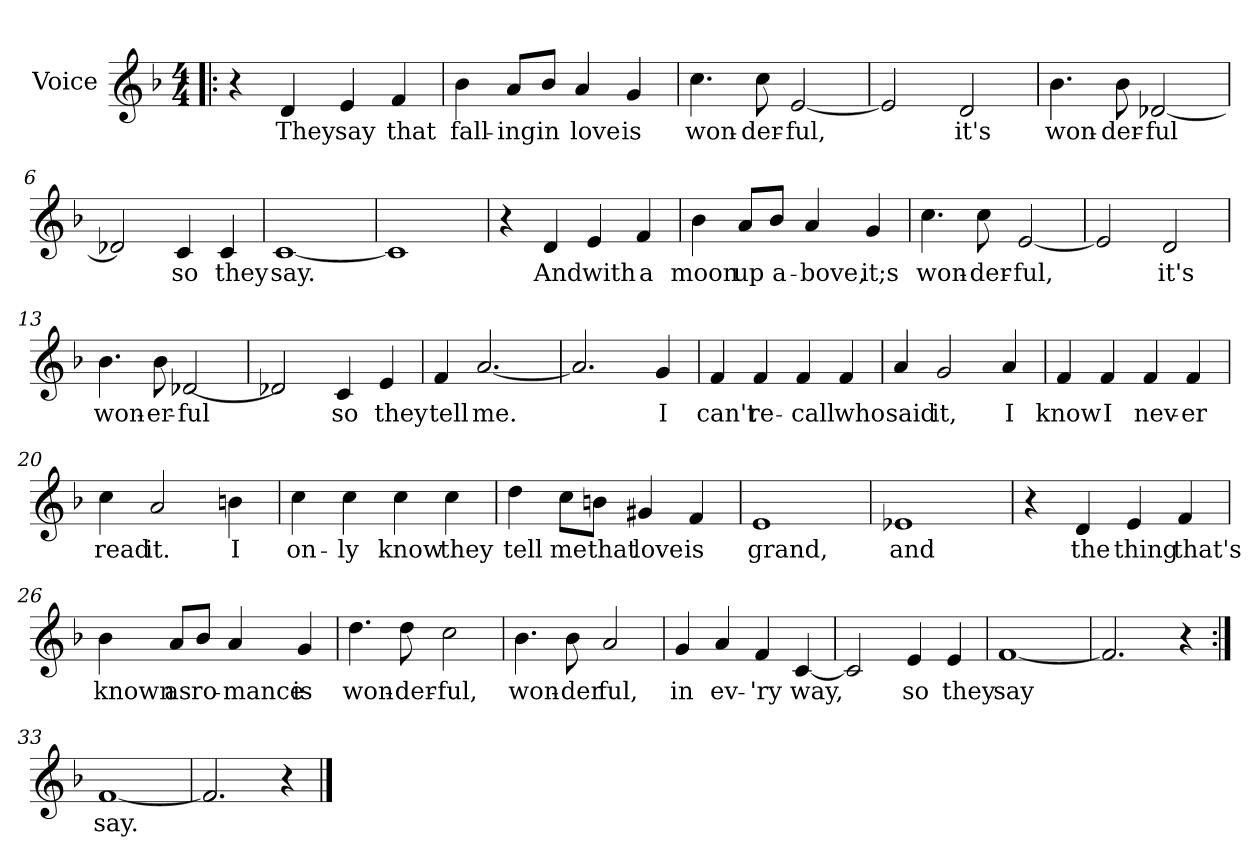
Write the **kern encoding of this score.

**kern	**text
*part1	*part1
*staff1	*staff1
*I"Voice	*
*clefG2	*
*k[b-]	*
*F:	*
*M4/4	*
=1!|:	=1!|:
4r	.
4d/	They
4e/	say
4f/	that
=2	=2
4b-\	fall-
8a/L	ing
8b-/J	in
4a/	love
4g/	is
=3	=3
4.cc\	won-
8cc\	-der-
[2e/	-ful,
=4	=4
2e/]	.
2d/	it's
=5	=5
4.b-\	won-
8b-\	der-
[2d-X/	-ful
!!LO:LB:g=z
=6	=6
2d-X/]	.
4c/	so
4c/	they
=7	=7
[1c	say.
=8	=8
1c]	.
=9	=9
4r	.
4d/	And
4e/	with
4f/	a
=10	=10
4b-\	moon
8a/L	up
8b-/J	a-
4a/	-bove,
4g/	it;s
=11	=11
4.cc\	won-
8cc\	-der-
[2e/	-ful,
!!LO:LB:g=z
=12	=12
2e/]	.
2d/	it's
=13	=13
4.b-\	won-
8b-\	-er-
[2d-X/	-ful
=14	=14
2d-X/]	.
4c/	so
4e/	they
=15	=15
4f/	tell
[2.a/	me.
=16	=16
2.a/]	.
4g/	I
=17	=17
4f/	can't
4f/	re-
4f/	-call
4f/	who
!!LO:LB:g=z
=18	=18
4a/	said
2g/	it,
4a/	I
=19	=19
4f/	know
4f/	I
4f/	nev-
4f/	-er
=20	=20
4cc\	read
2a/	it.
4bn\	I
=21	=21
4cc\	on-
4cc\	-ly
4cc\	know
4cc\	they
=22	=22
4dd\	tell
8cc\L	me
8bn\J	that
4g#X/	love
4f/	is
!!LO:LB:g=z
=23	=23
1e	grand,
=24	=24
1e-X	and
=25	=25
4r	.
4d/	the
4e/	thing
4f/	that's
=26	=26
4b-\	known
8a/L	as
8b-/J	ro-
4a/	-mance
4g/	is
=27	=27
4.dd\	won-
8dd\	-der-
2cc\	-ful,
=28	=28
4.b-\	won-
8b-\	-der
2a/	ful,
!!LO:LB:g=z
=29	=29
4g/	in
4a/	ev-
4f/	-'ry
[4c/	way,
=30	=30
2c/]	.
4e/	so
4e/	they
=31	=31
[1f	say
=32	=32
2.f/]	.
4r	.
=33:|!	=33:|!
[1f	say.
=34	=34
2.f/]	.
4r	.
==	==
*-	*-
